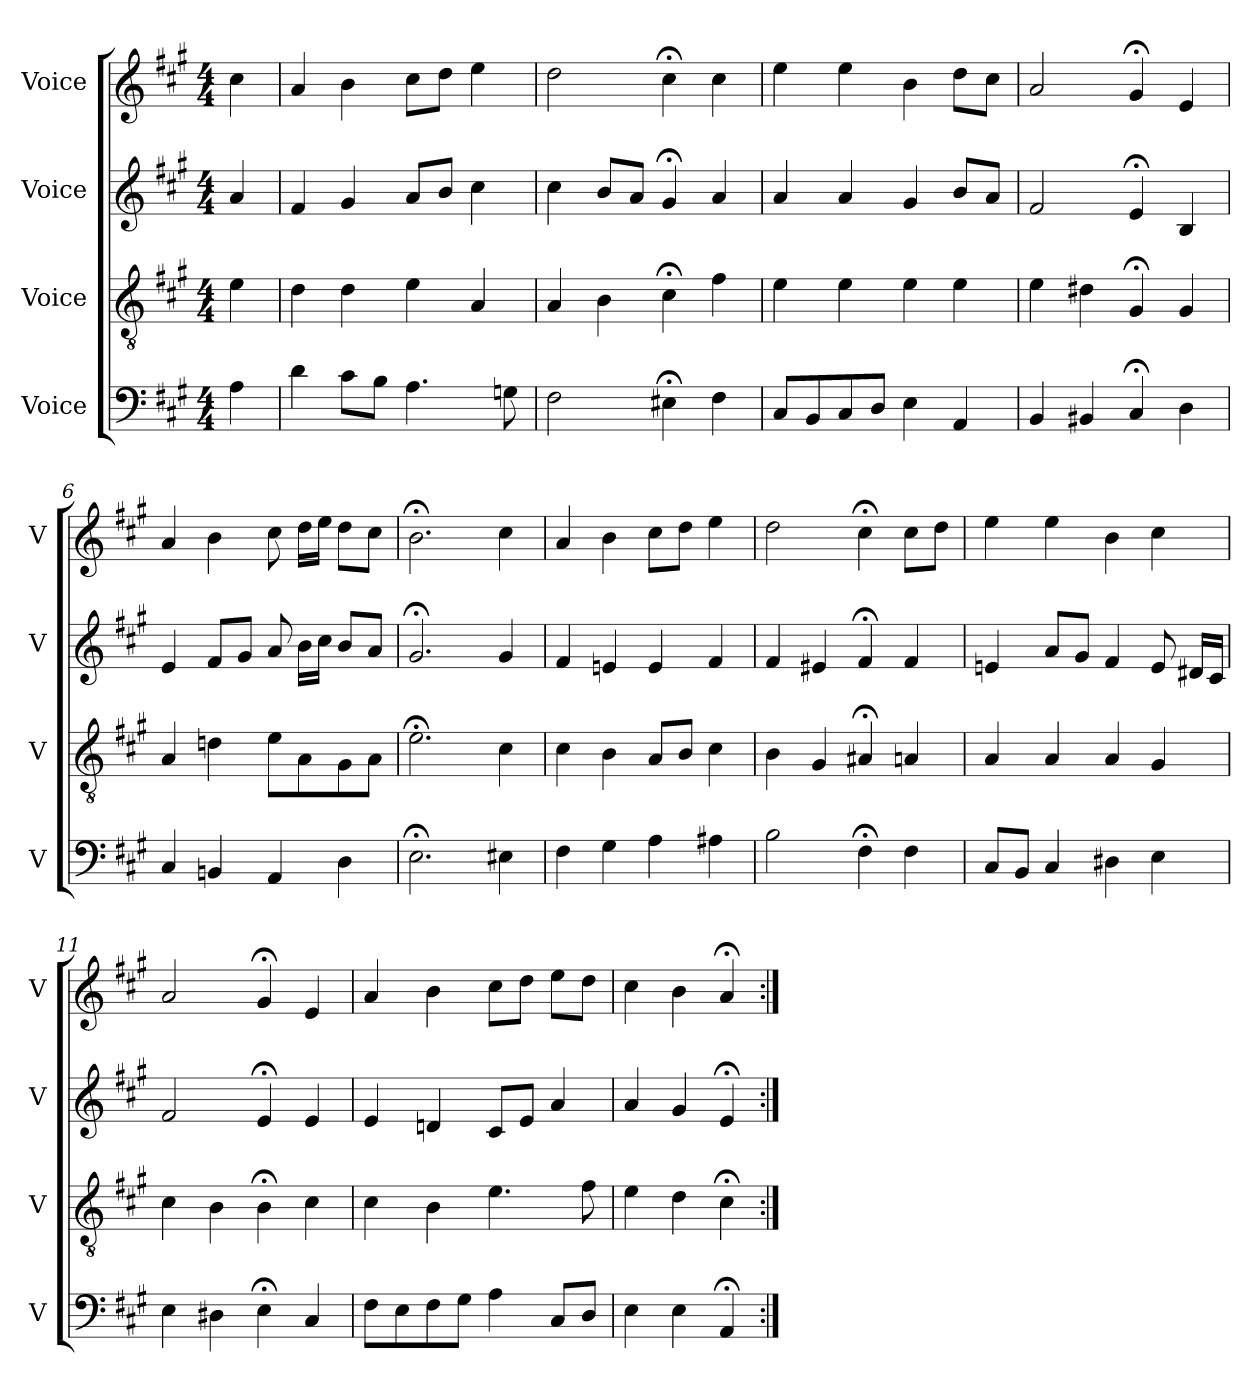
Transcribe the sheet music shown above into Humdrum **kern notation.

**kern	**kern	**kern	**kern
*part4	*part3	*part2	*part1
*staff4	*staff3	*staff2	*staff1
*I"Voice	*I"Voice	*I"Voice	*I"Voice
*I'V	*I'V	*I'V	*I'V
*clefF4	*clefGv2	*clefG2	*clefG2
*k[f#c#g#]	*k[f#c#g#]	*k[f#c#g#]	*k[f#c#g#]
*M4/4	*M4/4	*M4/4	*M4/4
=	=	=	=
4A	4e	4a	4cc#
=2	=2	=2	=2
4d	4d	4f#	4a
8c#L	4d	4g#	4b
8BJ	.	.	.
4.A	4e	8aL	8cc#L
.	.	8bJ	8ddJ
.	4A	4cc#	4ee
8Gn	.	.	.
=3	=3	=3	=3
2F#	4A	4cc#	2dd
.	4B	8bL	.
.	.	8aJ	.
4E#X;<	4c#;<	4g#;<	4cc#;<
4F#	4f#	4a	4cc#
=4	=4	=4	=4
8C#L	4e	4a	4ee
8BB	.	.	.
8C#	4e	4a	4ee
8DJ	.	.	.
4E	4e	4g#	4b
4AA	4e	8bL	8ddL
.	.	8aJ	8cc#J
=5	=5	=5	=5
4BB	4e	2f#	2a
4BB#X	4d#X	.	.
4C#;<	4G#;<	4e;<	4g#;<
4D	4G#	4B	4e
=6	=6	=6	=6
4C#	4A	4e	4a
4BBn	4dn	8f#L	4b
.	.	8g#J	.
4AA	8eL	8a	8cc#
.	8A	16bLL	16ddLL
.	.	16cc#JJ	16eeJJ
4D	8G#	8bL	8ddL
.	8AJ	8aJ	8cc#J
=7	=7	=7	=7
2.E;<	2.e;<	2.g#;<	2.b;<
4E#X	4c#	4g#	4cc#
=8	=8	=8	=8
4F#	4c#	4f#	4a
4G#	4B	4en	4b
4A	8AL	4e	8cc#L
.	8BJ	.	8ddJ
4A#X	4c#	4f#	4ee
=9	=9	=9	=9
2B	4B	4f#	2dd
.	4G#	4e#X	.
4F#;<	4A#X;<	4f#;<	4cc#;<
4F#	4An	4f#	8cc#L
.	.	.	8ddJ
=10	=10	=10	=10
8C#L	4A	4en	4ee
8BBJ	.	.	.
4C#	4A	8aL	4ee
.	.	8g#J	.
4D#X	4A	4f#	4b
4E	4G#	8e	4cc#
.	.	16d#XLL	.
.	.	16c#JJ	.
=11	=11	=11	=11
4E	4c#	2f#	2a
4D#X	4B	.	.
4E;<	4B;<	4e;<	4g#;<
4C#	4c#	4e	4e
=12	=12	=12	=12
8F#L	4c#	4e	4a
8E	.	.	.
8F#	4B	4dn	4b
8G#J	.	.	.
4A	4.e	8c#L	8cc#L
.	.	8eJ	8ddJ
8C#L	.	4a	8eeL
8DJ	8f#	.	8ddJ
=13	=13	=13	=13
4E	4e	4a	4cc#
4E	4d	4g#	4b
4AA;<	4c#;<	4e;<	4a;<
=:|!	=:|!	=:|!	=:|!
*-	*-	*-	*-
